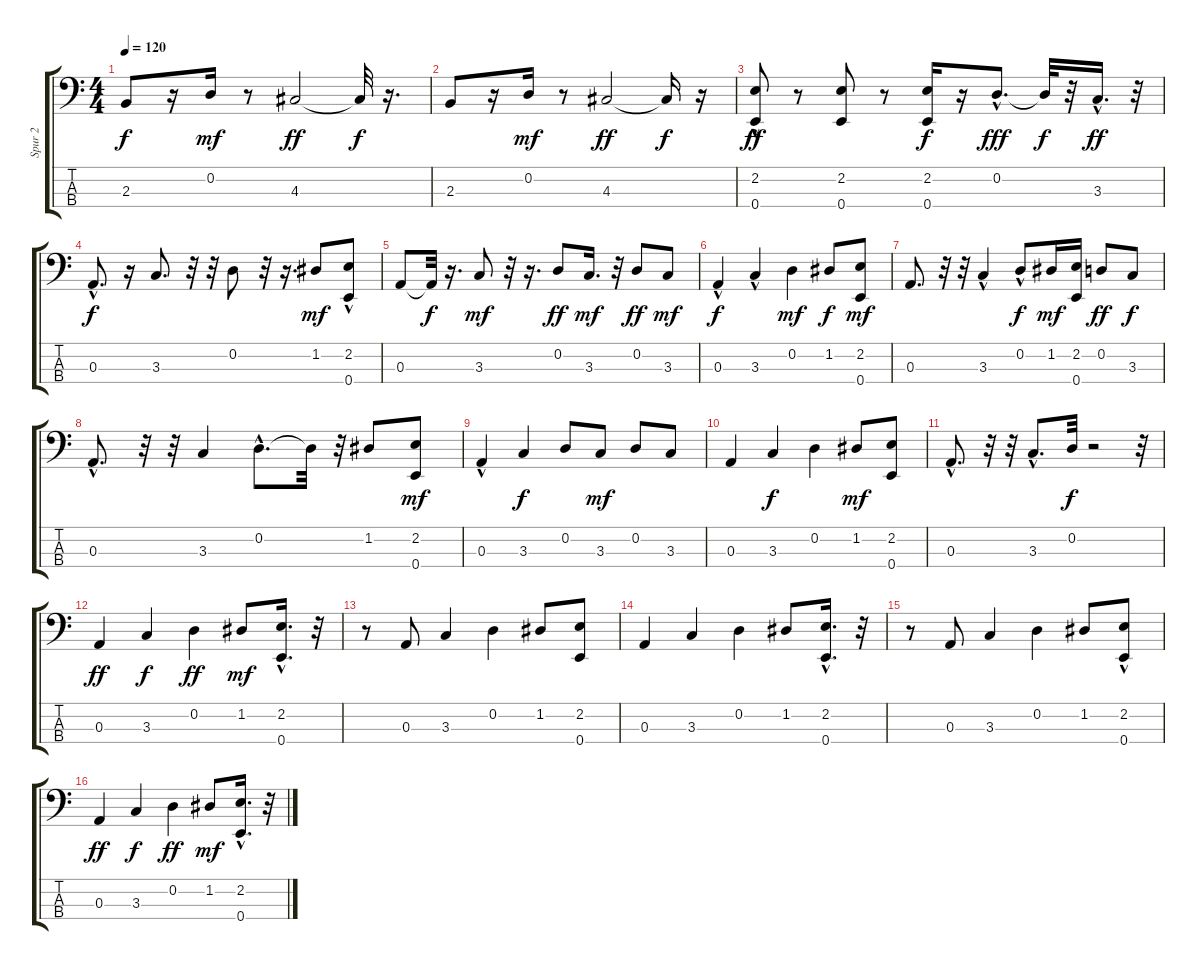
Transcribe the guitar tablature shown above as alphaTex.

\track ("Spur 2" "Spur 2") {instrument synthbass2}
\staff {score tabs}
\tuning (G2 D2 A1 E1) {hide}
\ts (4 4)
\tempo 120
\clef f4
\ks c
2.3.8{dy f} r.16 0.2.16{dy mf} r.8 4.3.2{dy ff} 4.3{t}.32{dy f} r.16{d} |
2.3.8 r.16 0.2.16{dy mf} r.8 4.3.2{dy ff} 4.3{t}.16{dy f} r.16 |
(2.2{hac} 0.4).8{dy ff} r.8 (2.2 0.4).8 r.8 (2.2 0.4).16{dy f} r.16 0.2{hac}.8{d dy fff} 0.2{t}.32{dy f} r.32 3.3{hac}.16{d dy ff} r.32 |
0.3{hac}.8{d dy f} r.16 3.3.8{d} r.32 r.32 0.2.8 r.32 r.16{d} 1.2.8{dy mf} (2.2{hac} 0.4).8 |
0.3.8 0.3{t}.32{dy f} r.16{d} 3.3.8{dy mf} r.32 r.16{d} 0.2.8{dy ff} 3.3.16{d dy mf} r.32 0.2.8{dy ff} 3.3.8{dy mf} |
0.3{hac}.4{dy f} 3.3{hac}.4 0.2.4{dy mf} 1.2.8{dy f} (2.2 0.4).8{dy mf} |
0.3.8{d} r.32 r.32 3.3{hac}.4 0.2{hac}.8{dy f} 1.2.16{dy mf} (2.2 0.4).16 0.2.8{dy ff} 3.3.8{dy f} |
0.3{hac}.8{d} r.32 r.32 3.3.4 0.2{hac}.8{d} 0.2{t}.32 r.32 1.2.8 (2.2 0.4).8{dy mf} |
0.3{hac}.4 3.3.4{dy f} 0.2.8 3.3.8{dy mf} 0.2.8 3.3.8 |
0.3.4 3.3.4{dy f} 0.2.4 1.2.8{dy mf} (2.2 0.4).8 |
0.3{hac}.8{d} r.32 r.32 3.3{hac}.8{d} 0.2.32{dy f} r.2 r.32 |
0.3.4{dy ff} 3.3.4{dy f} 0.2.4{dy ff} 1.2.8{dy mf} (2.2{hac} 0.4{hac}).16{d} r.32 |
r.8 0.3.8 3.3.4 0.2.4 1.2.8 (2.2 0.4).8 |
0.3.4 3.3.4 0.2.4 1.2.8 (2.2 0.4{hac}).16{d} r.32 |
r.8 0.3.8 3.3.4 0.2.4 1.2.8 (2.2{hac} 0.4).8 |
0.3.4{dy ff} 3.3.4{dy f} 0.2.4{dy ff} 1.2.8{dy mf} (2.2{hac} 0.4{hac}).16{d} r.32
